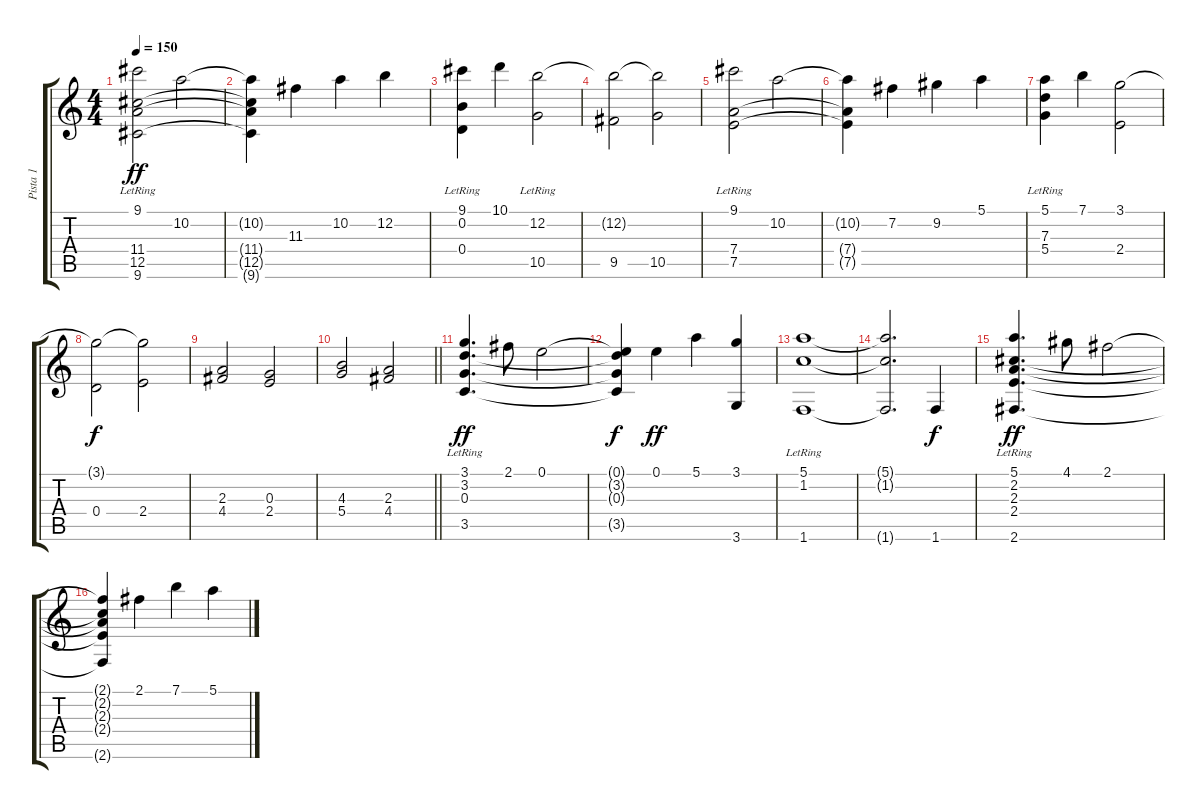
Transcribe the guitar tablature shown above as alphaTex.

\track ("Pista 1" "Pista 1") {instrument acousticguitarsteel}
\staff {score tabs}
\tuning (E4 B3 G3 D3 A2 E2) {hide}
\ts (4 4)
\tempo 150
\clef g2
\ks c
(9.1 11.4{lr} 12.5{lr} 9.6{lr}).2{dy ff} 10.2.2 |
(10.2{t} 11.4{t} 12.5{t} 9.6{t}).4 11.3.4 10.2.4 12.2.4 |
(9.1 0.2{lr} 0.4{lr}).4 10.1.4 (12.2{lr} 10.5).2 |
(12.2{t} 9.5).2 (12.2{t} 10.5).2 |
(9.1 7.4{lr} 7.5{lr}).2 10.2.2 |
(10.2{t} 7.4{t} 7.5{t}).4 7.2.4 9.2.4 5.1.4 |
(5.1 7.3{lr} 5.4{lr}).4 7.1.4 (3.1 2.4).2 |
(3.1{t} 0.4).2{dy f} (3.1{t} 2.4).2 |
(2.3 4.4).2 (0.3 2.4).2 |
\barLineRight lightlight
(4.3 5.4).2 (2.3 4.4).2 |
(3.1 3.2{lr} 0.3{lr} 3.5{lr}).4{d dy ff} 2.1.8 0.1.2 |
(0.1{t} 3.2{t} 0.3{t} 3.5{t}).4{dy f} 0.1.4{dy ff} 5.1.4 (3.1 3.6).4 |
(5.1 1.2{lr} 1.6{lr}).1 |
(5.1{t} 1.2{t} 1.6{t}).2{d} 1.6.4{dy f} |
(5.1 2.2{lr} 2.3{lr} 2.4{lr} 2.6{lr}).4{d dy ff} 4.1.8 2.1.2 |
(2.1{t} 2.2{t} 2.3{t} 2.4{t} 2.6{t}).4 2.1.4 7.1.4 5.1.4
